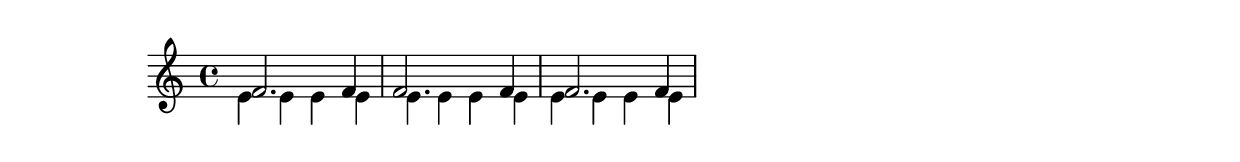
%% DO NOT EDIT this file manually; it is automatically
%% generated from LSR http://lsr.dsi.unimi.it
%% Make any changes in LSR itself, or in Documentation/snippets/new/ ,
%% and then run scripts/auxiliar/makelsr.py
%%
%% This file is in the public domain.
\version "2.14.2"

\header {
  lsrtags = "rhythms, tweaks-and-overrides, simultaneous-notes"

  texidoc = "
When a dotted note in the upper voice is moved to avoid a collision
with a note in another voice, the default is to move the upper note to
the right.  This behaviour can be over-ridden by using the
@code{prefer-dotted-right} property of @code{NoteCollision}.

"
  doctitle = "Moving dotted notes in polyphony"
} % begin verbatim


\new Staff \relative c' <<
  { f2. f4
    \override Staff.NoteCollision #'prefer-dotted-right = ##f
    f2. f4
    \override Staff.NoteCollision #'prefer-dotted-right = ##t
    f2. f4
  }
  \\
  { e4 e e e e e e e e e e e}
>>
